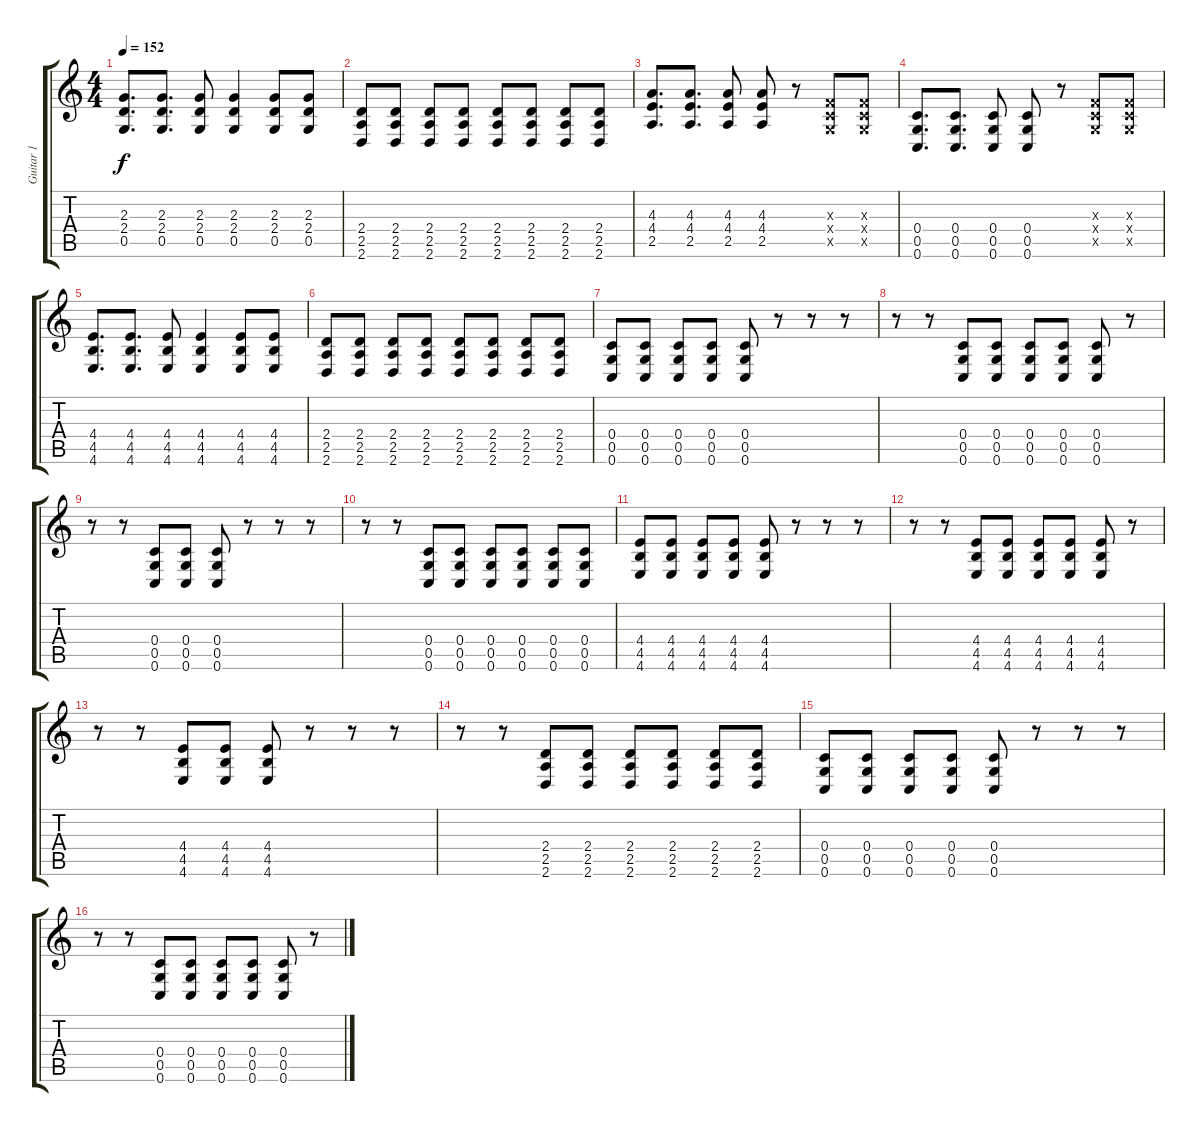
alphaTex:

\track ("Guitar 1" "Guitar 1") {instrument distortionguitar}
\staff {score tabs}
\tuning (D4 A3 F3 C3 G2 C2) {hide}
\ts (4 4)
\tempo 152
\clef g2
\ks c
(2.3 2.4 0.5).8{d dy f} (2.3 2.4 0.5).8{d} (2.3 2.4 0.5).8 (2.3 2.4 0.5).4 (2.3 2.4 0.5).8 (2.3 2.4 0.5).8 |
(2.4 2.5 2.6).8 (2.4 2.5 2.6).8 (2.4 2.5 2.6).8 (2.4 2.5 2.6).8 (2.4 2.5 2.6).8 (2.4 2.5 2.6).8 (2.4 2.5 2.6).8 (2.4 2.5 2.6).8 |
(4.3 4.4 2.5).8{d} (4.3 4.4 2.5).8{d} (4.3 4.4 2.5).8 (4.3 4.4 2.5).8 r.8 (0.3{x} 0.4{x} 0.5{x}).8 (0.3{x} 0.4{x} 0.5{x}).8 |
(0.4 0.5 0.6).8{d} (0.4 0.5 0.6).8{d} (0.4 0.5 0.6).8 (0.4 0.5 0.6).8 r.8 (0.3{x} 0.4{x} 0.5{x}).8 (0.3{x} 0.4{x} 0.5{x}).8 |
(4.4 4.5 4.6).8{d} (4.4 4.5 4.6).8{d} (4.4 4.5 4.6).8 (4.4 4.5 4.6).4 (4.4 4.5 4.6).8 (4.4 4.5 4.6).8 |
(2.4 2.5 2.6).8 (2.4 2.5 2.6).8 (2.4 2.5 2.6).8 (2.4 2.5 2.6).8 (2.4 2.5 2.6).8 (2.4 2.5 2.6).8 (2.4 2.5 2.6).8 (2.4 2.5 2.6).8 |
(0.4 0.5 0.6).8 (0.4 0.5 0.6).8 (0.4 0.5 0.6).8 (0.4 0.5 0.6).8 (0.4 0.5 0.6).8 r.8 r.8 r.8 |
r.8 r.8 (0.4 0.5 0.6).8 (0.4 0.5 0.6).8 (0.4 0.5 0.6).8 (0.4 0.5 0.6).8 (0.4 0.5 0.6).8 r.8 |
r.8 r.8 (0.4 0.5 0.6).8 (0.4 0.5 0.6).8 (0.4 0.5 0.6).8 r.8 r.8 r.8 |
r.8 r.8 (0.4 0.5 0.6).8 (0.4 0.5 0.6).8 (0.4 0.5 0.6).8 (0.4 0.5 0.6).8 (0.4 0.5 0.6).8 (0.4 0.5 0.6).8 |
(4.4 4.5 4.6).8 (4.4 4.5 4.6).8 (4.4 4.5 4.6).8 (4.4 4.5 4.6).8 (4.4 4.5 4.6).8 r.8 r.8 r.8 |
r.8 r.8 (4.4 4.5 4.6).8 (4.4 4.5 4.6).8 (4.4 4.5 4.6).8 (4.4 4.5 4.6).8 (4.4 4.5 4.6).8 r.8 |
r.8 r.8 (4.4 4.5 4.6).8 (4.4 4.5 4.6).8 (4.4 4.5 4.6).8 r.8 r.8 r.8 |
r.8 r.8 (2.4 2.5 2.6).8 (2.4 2.5 2.6).8 (2.4 2.5 2.6).8 (2.4 2.5 2.6).8 (2.4 2.5 2.6).8 (2.4 2.5 2.6).8 |
(0.4 0.5 0.6).8 (0.4 0.5 0.6).8 (0.4 0.5 0.6).8 (0.4 0.5 0.6).8 (0.4 0.5 0.6).8 r.8 r.8 r.8 |
r.8 r.8 (0.4 0.5 0.6).8 (0.4 0.5 0.6).8 (0.4 0.5 0.6).8 (0.4 0.5 0.6).8 (0.4 0.5 0.6).8 r.8
